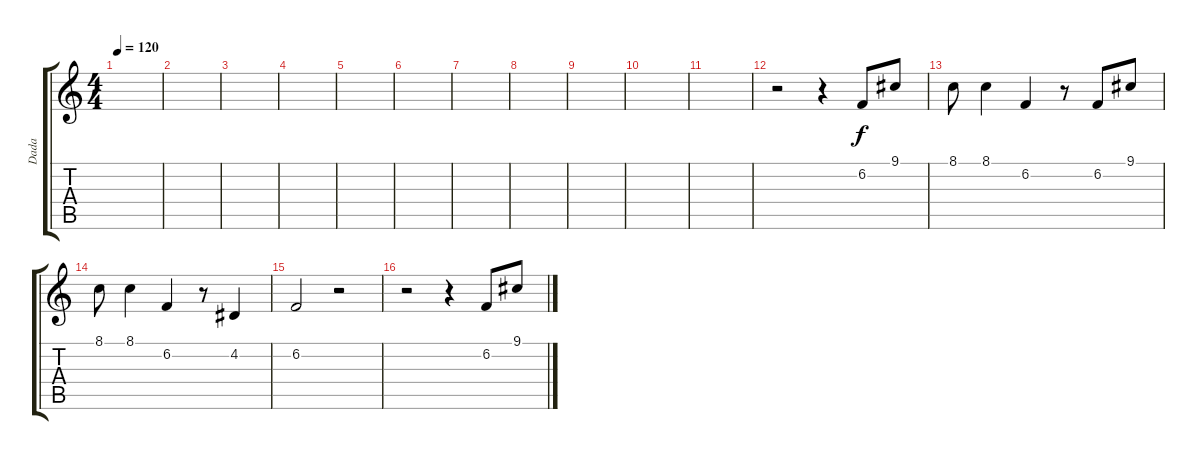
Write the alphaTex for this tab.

\track ("Dada" "Dada") {instrument voiceoohs}
\staff {score tabs}
\tuning (E4 B3 G3 D3 A2 E2) {hide}
\ts (4 4)
\tempo 120
\clef g2
\ks c
|
|
|
|
|
|
|
|
|
|
|
r.2 r.4 6.2.8 9.1.8 |
8.1.8 8.1.4 6.2.4 r.8 6.2.8 9.1.8 |
8.1.8 8.1.4 6.2.4 r.8 4.2.4 |
6.2.2 r.2 |
r.2 r.4 6.2.8 9.1.8
